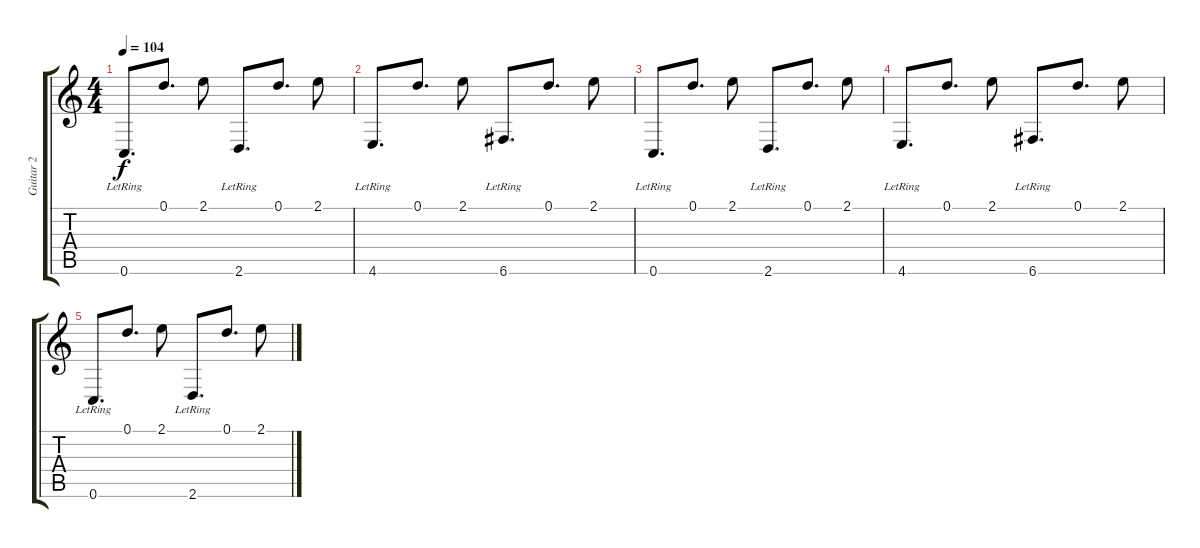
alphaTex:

\track ("Guitar 2" "Guitar 2") {instrument electricguitarclean}
\staff {score tabs}
\tuning (D4 A3 F3 C3 G2 C2) {hide}
\ts (4 4)
\tempo 104
\clef g2
\ks c
0.6{lr}.8{d dy f} 0.1.8{d} 2.1.8 2.6{lr}.8{d} 0.1.8{d} 2.1.8 |
4.6{lr}.8{d} 0.1.8{d} 2.1.8 6.6{lr}.8{d} 0.1.8{d} 2.1.8 |
0.6{lr}.8{d} 0.1.8{d} 2.1.8 2.6{lr}.8{d} 0.1.8{d} 2.1.8 |
4.6{lr}.8{d} 0.1.8{d} 2.1.8 6.6{lr}.8{d} 0.1.8{d} 2.1.8 |
0.6{lr}.8{d} 0.1.8{d} 2.1.8 2.6{lr}.8{d} 0.1.8{d} 2.1.8
